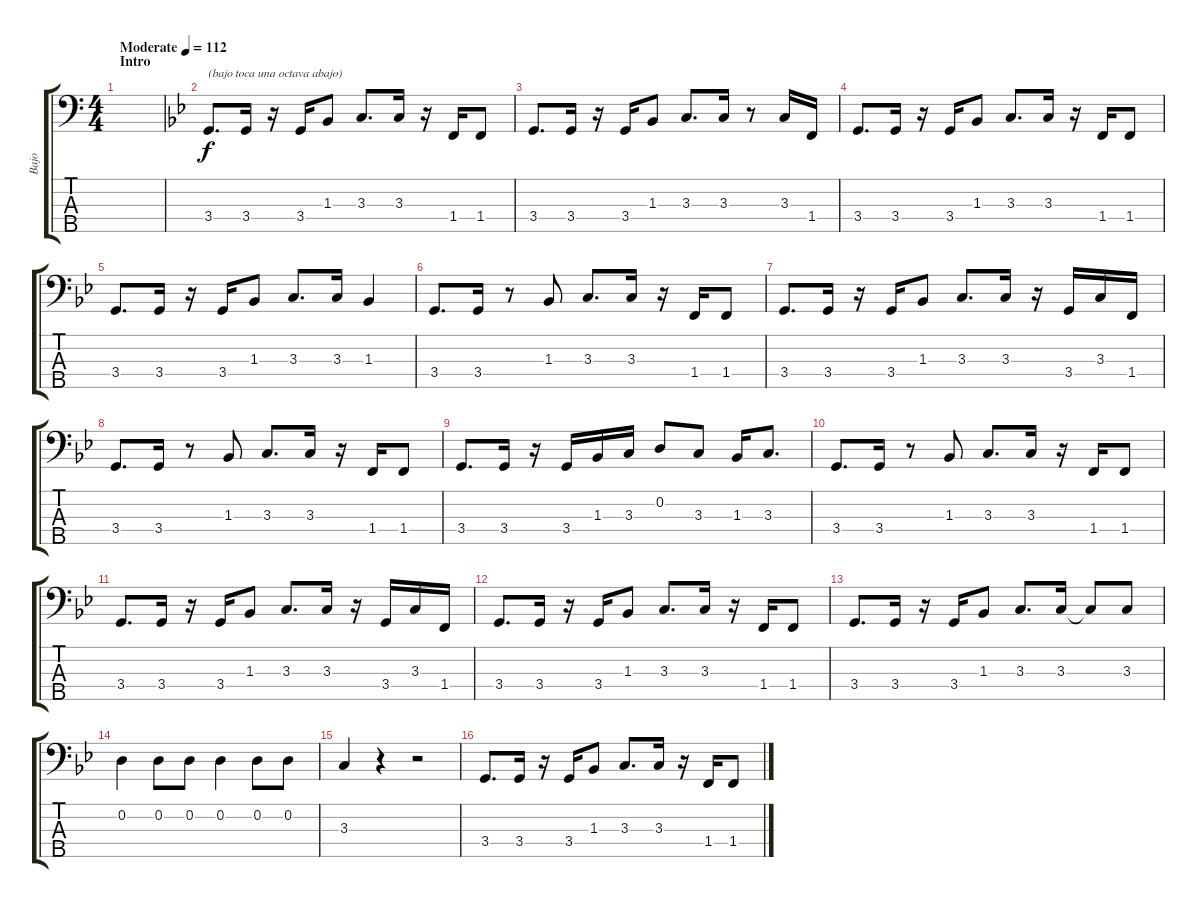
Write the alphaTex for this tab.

\track ("Bajo" "Bajo") {instrument electricbassfinger}
\staff {score tabs}
\tuning (G2 D2 A1 E1 B0) {hide}
\ts (4 4)
\section ("" "Intro")
\tempo (112 "Moderate")
\clef f4
\ks c
|
\ks bb
3.4.8{d txt "(bajo toca una octava abajo)"} 3.4.16 r.16 3.4.16 1.3.8 3.3.8{d} 3.3.16 r.16 1.4.16 1.4.8 |
3.4.8{d} 3.4.16 r.16 3.4.16 1.3.8 3.3.8{d} 3.3.16 r.8 3.3.16 1.4.16 |
3.4.8{d} 3.4.16 r.16 3.4.16 1.3.8 3.3.8{d} 3.3.16 r.16 1.4.16 1.4.8 |
3.4.8{d} 3.4.16 r.16 3.4.16 1.3.8 3.3.8{d} 3.3.16 1.3.4 |
3.4.8{d} 3.4.16 r.8 1.3.8 3.3.8{d} 3.3.16 r.16 1.4.16 1.4.8 |
3.4.8{d} 3.4.16 r.16 3.4.16 1.3.8 3.3.8{d} 3.3.16 r.16 3.4.16 3.3.16 1.4.16 |
3.4.8{d} 3.4.16 r.8 1.3.8 3.3.8{d} 3.3.16 r.16 1.4.16 1.4.8 |
3.4.8{d} 3.4.16 r.16 3.4.16 1.3.16 3.3.16 0.2.8 3.3.8 1.3.16 3.3.8{d} |
3.4.8{d} 3.4.16 r.8 1.3.8 3.3.8{d} 3.3.16 r.16 1.4.16 1.4.8 |
3.4.8{d} 3.4.16 r.16 3.4.16 1.3.8 3.3.8{d} 3.3.16 r.16 3.4.16 3.3.16 1.4.16 |
3.4.8{d} 3.4.16 r.16 3.4.16 1.3.8 3.3.8{d} 3.3.16 r.16 1.4.16 1.4.8 |
3.4.8{d} 3.4.16 r.16 3.4.16 1.3.8 3.3.8{d} 3.3.16 3.3{t}.8 3.3.8 |
0.2.4 0.2.8 0.2.8 0.2.4 0.2.8 0.2.8 |
3.3.4 r.4 r.2 |
3.4.8{d} 3.4.16 r.16 3.4.16 1.3.8 3.3.8{d} 3.3.16 r.16 1.4.16 1.4.8
